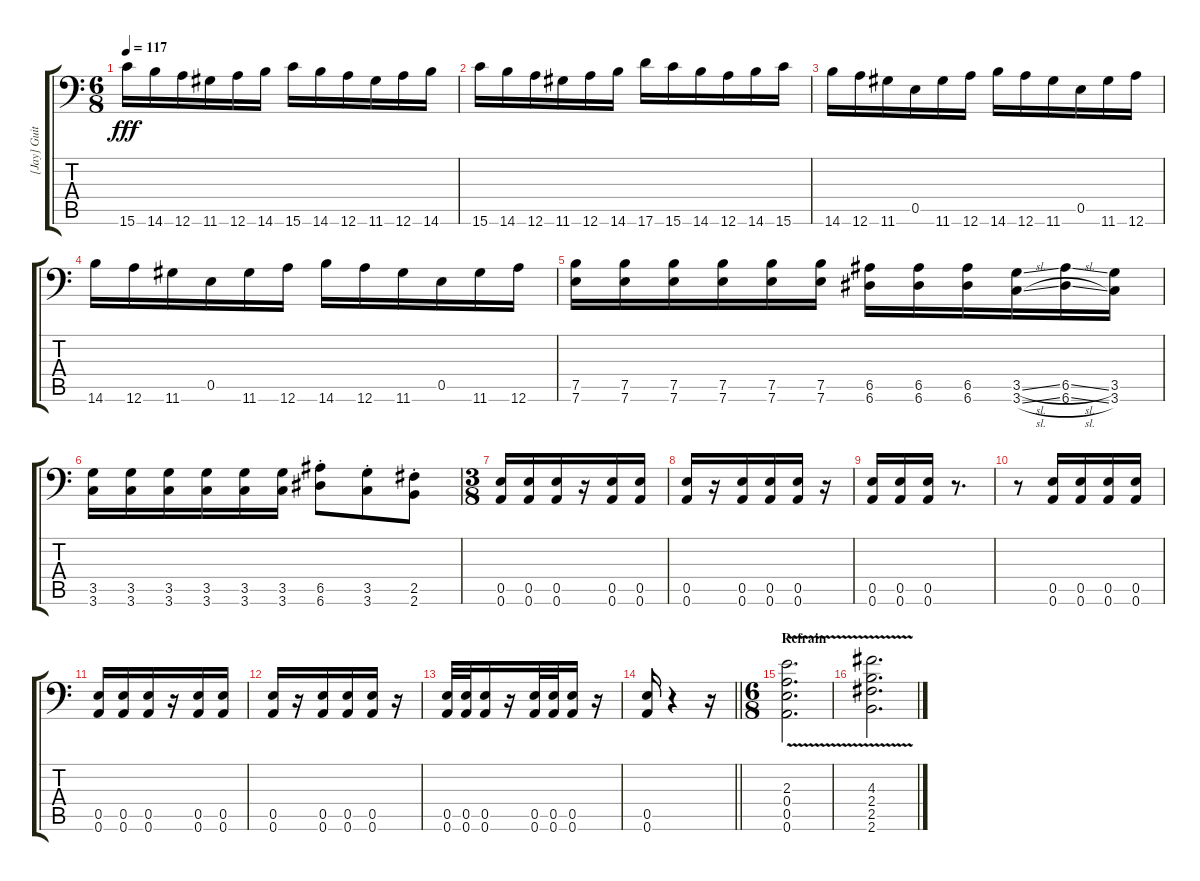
\track ("[Jay] Guitar #1" "[Jay] Guit") {instrument distortionguitar}
\staff {score tabs}
\tuning (B3 Gb3 D3 A2 E2 A1) {hide}
\ts (6 8)
\tempo 117
\clef f4
\ks c
15.6.16{dy fff} 14.6.16 12.6.16 11.6.16 12.6.16 14.6.16 15.6.16 14.6.16 12.6.16 11.6.16 12.6.16 14.6.16 |
15.6.16 14.6.16 12.6.16 11.6.16 12.6.16 14.6.16 17.6.16 15.6.16 14.6.16 12.6.16 14.6.16 15.6.16 |
14.6.16 12.6.16 11.6.16 0.5.16 11.6.16 12.6.16 14.6.16 12.6.16 11.6.16 0.5.16 11.6.16 12.6.16 |
14.6.16 12.6.16 11.6.16 0.5.16 11.6.16 12.6.16 14.6.16 12.6.16 11.6.16 0.5.16 11.6.16 12.6.16 |
(7.5 7.6).16 (7.5 7.6).16 (7.5 7.6).16 (7.5 7.6).16 (7.5 7.6).16 (7.5 7.6).16 (6.5 6.6).16 (6.5 6.6).16 (6.5 6.6).16 (3.5{sl} 3.6{sl}).16 (6.5{sl} 6.6{sl}).16 (3.5 3.6).16 |
(3.5 3.6).16 (3.5 3.6).16 (3.5 3.6).16 (3.5 3.6).16 (3.5 3.6).16 (3.5 3.6).16 (6.5{st} 6.6{st}).8 (3.5{st} 3.6{st}).8 (2.5{st} 2.6{st}).8 |
\ts (3 8)
(0.5 0.6).16 (0.5 0.6).16 (0.5 0.6).16 r.16 (0.5 0.6).16 (0.5 0.6).16 |
(0.5 0.6).16 r.16 (0.5 0.6).16 (0.5 0.6).16 (0.5 0.6).16 r.16 |
(0.5 0.6).16 (0.5 0.6).16 (0.5 0.6).16 r.8{d} |
r.8 (0.5 0.6).16 (0.5 0.6).16 (0.5 0.6).16 (0.5 0.6).16 |
(0.5 0.6).16 (0.5 0.6).16 (0.5 0.6).16 r.16 (0.5 0.6).16 (0.5 0.6).16 |
(0.5 0.6).16 r.16 (0.5 0.6).16 (0.5 0.6).16 (0.5 0.6).16 r.16 |
(0.5 0.6).32 (0.5 0.6).32 (0.5 0.6).16 r.16 (0.5 0.6).32 (0.5 0.6).32 (0.5 0.6).16 r.16 |
\barLineRight lightlight
(0.5 0.6).16 r.4 r.16 |
\ts (6 8)
\section ("" "Refrain ")
(2.3{v} 0.4 0.5 0.6).2{d volume 13} |
(4.3{v} 2.4 2.5 2.6).2{d}
